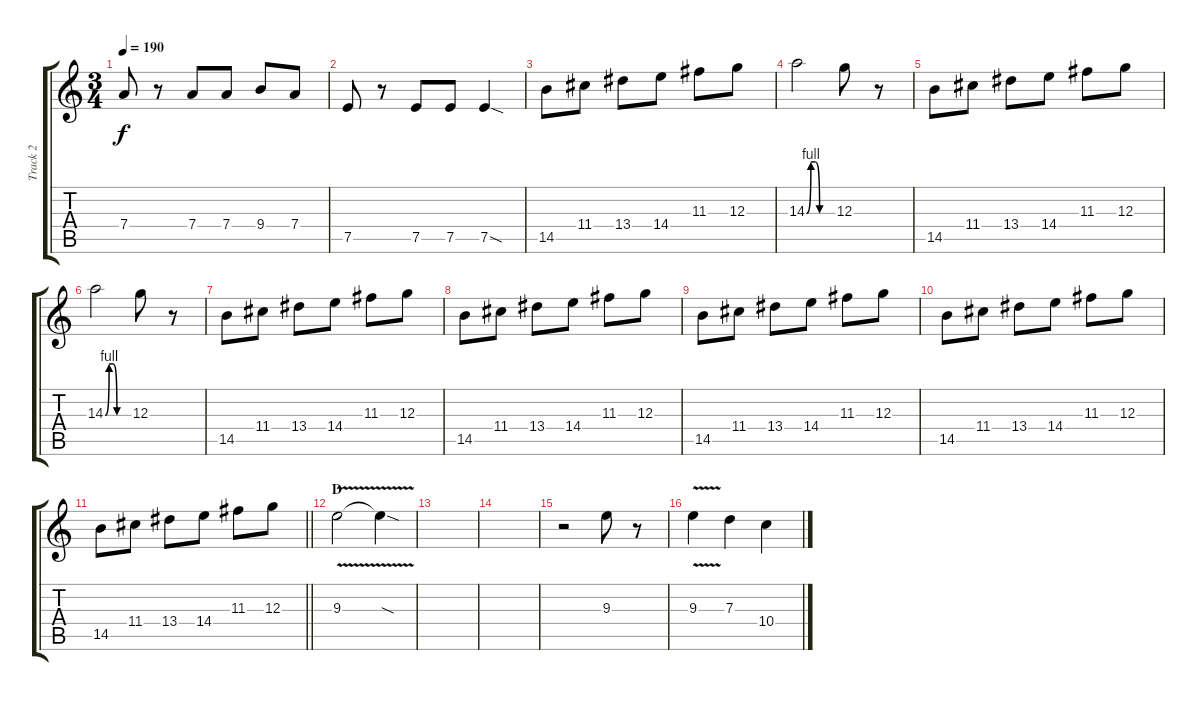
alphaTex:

\track ("Track 2" "Track 2") {instrument distortionguitar}
\staff {score tabs}
\tuning (E4 B3 G3 D3 A2 E2) {hide}
\ts (3 4)
\tempo 190
\clef g2
\ks c
7.4.8{dy f} r.8 7.4.8 7.4.8 9.4.8 7.4.8 |
7.5.8 r.8 7.5.8 7.5.8 7.5{sod}.4 |
14.5.8 11.4.8 13.4.8 14.4.8 11.3.8 12.3.8 |
14.3{be (custom 0 0 10 4 20 4 30 0 60 0)}.2 12.3.8 r.8 |
14.5.8 11.4.8 13.4.8 14.4.8 11.3.8 12.3.8 |
14.3{be (custom 0 0 10 4 20 4 30 0 60 0)}.2 12.3.8 r.8 |
14.5.8 11.4.8 13.4.8 14.4.8 11.3.8 12.3.8 |
14.5.8 11.4.8 13.4.8 14.4.8 11.3.8 12.3.8 |
14.5.8 11.4.8 13.4.8 14.4.8 11.3.8 12.3.8 |
14.5.8 11.4.8 13.4.8 14.4.8 11.3.8 12.3.8 |
\barLineRight lightlight
14.5.8 11.4.8 13.4.8 14.4.8 11.3.8 12.3.8 |
\section ("" "D")
9.3{v}.2 9.3{sod t}.4 |
|
|
r.2 9.3.8 r.8 |
9.3{v}.4 7.3.4 10.4.4
